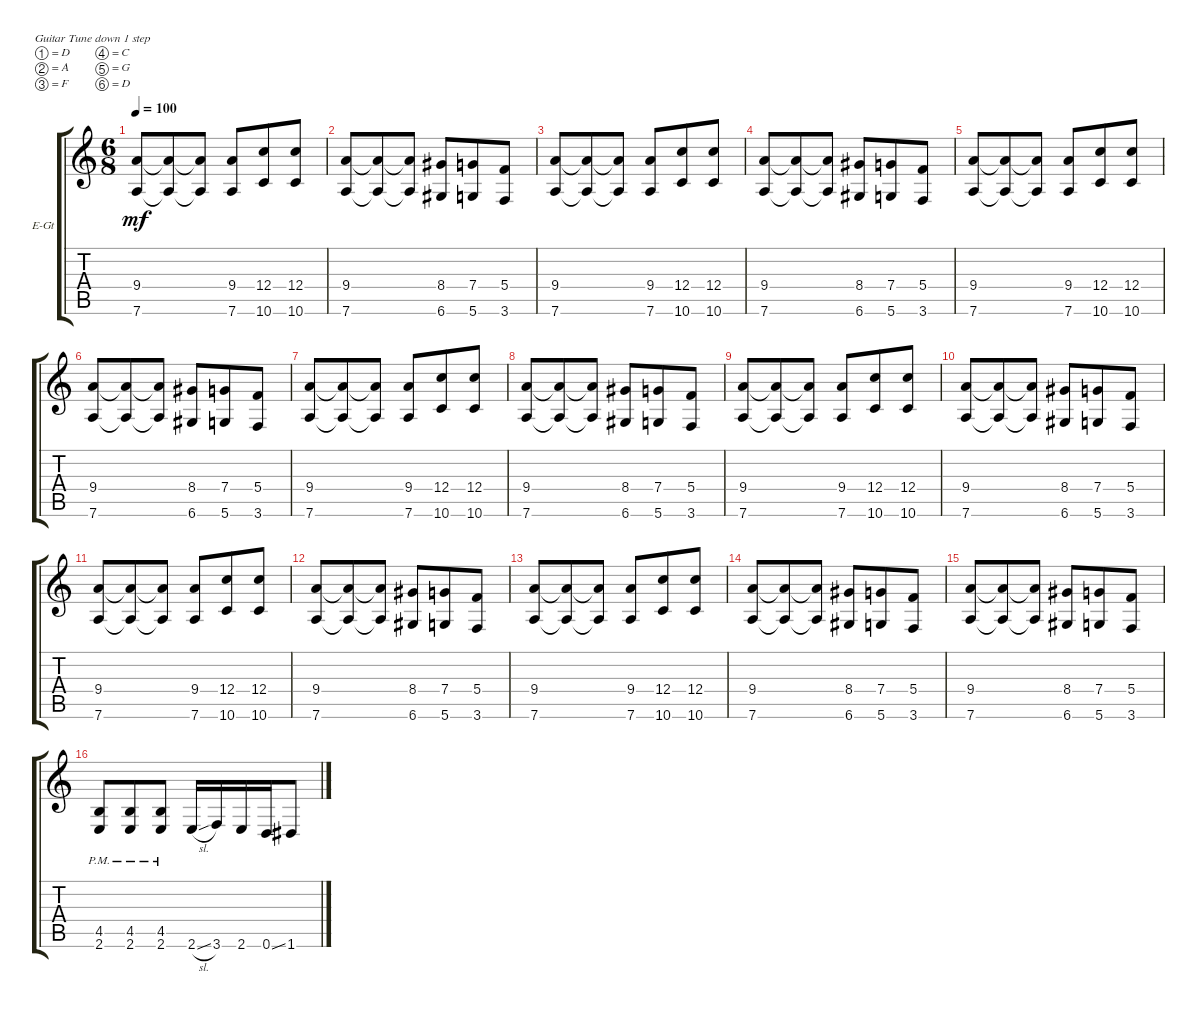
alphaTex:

\defaultSystemsLayout 4
\bracketExtendMode groupsimilarinstruments
\firstSystemTrackNameOrientation horizontal
\otherSystemsTrackNameOrientation horizontal
\track ("Guitar Left" "E-Gt") {instrument overdrivenguitar}
\staff {score tabs}
\tuning (D4 A3 F3 C3 G2 D2)
\ts (6 8)
\tempo 100
\clef g2
\ks c
(7.6 9.4).8{dy mf} (7.6{t} 9.4{t}).8 (7.6{t} 9.4{t}).8 (7.6 9.4).8 (10.6 12.4).8 (10.6 12.4).8 |
(7.6 9.4).8 (7.6{t} 9.4{t}).8 (7.6{t} 9.4{t}).8 (6.6 8.4).8 (5.6 7.4).8 (3.6 5.4).8 |
(7.6 9.4).8 (7.6{t} 9.4{t}).8 (7.6{t} 9.4{t}).8 (7.6 9.4).8 (10.6 12.4).8 (10.6 12.4).8 |
(7.6 9.4).8 (7.6{t} 9.4{t}).8 (7.6{t} 9.4{t}).8 (6.6 8.4).8 (5.6 7.4).8 (3.6 5.4).8 |
(7.6 9.4).8 (7.6{t} 9.4{t}).8 (7.6{t} 9.4{t}).8 (7.6 9.4).8 (10.6 12.4).8 (10.6 12.4).8 |
(7.6 9.4).8 (7.6{t} 9.4{t}).8 (7.6{t} 9.4{t}).8 (6.6 8.4).8 (5.6 7.4).8 (3.6 5.4).8 |
(7.6 9.4).8 (7.6{t} 9.4{t}).8 (7.6{t} 9.4{t}).8 (7.6 9.4).8 (10.6 12.4).8 (10.6 12.4).8 |
(7.6 9.4).8 (7.6{t} 9.4{t}).8 (7.6{t} 9.4{t}).8 (6.6 8.4).8 (5.6 7.4).8 (3.6 5.4).8 |
(7.6 9.4).8 (7.6{t} 9.4{t}).8 (7.6{t} 9.4{t}).8 (7.6 9.4).8 (10.6 12.4).8 (10.6 12.4).8 |
(7.6 9.4).8 (7.6{t} 9.4{t}).8 (7.6{t} 9.4{t}).8 (6.6 8.4).8 (5.6 7.4).8 (3.6 5.4).8 |
(7.6 9.4).8 (7.6{t} 9.4{t}).8 (7.6{t} 9.4{t}).8 (7.6 9.4).8 (10.6 12.4).8 (10.6 12.4).8 |
(7.6 9.4).8 (7.6{t} 9.4{t}).8 (7.6{t} 9.4{t}).8 (6.6 8.4).8 (5.6 7.4).8 (3.6 5.4).8 |
(7.6 9.4).8 (7.6{t} 9.4{t}).8 (7.6{t} 9.4{t}).8 (7.6 9.4).8 (10.6 12.4).8 (10.6 12.4).8 |
(7.6 9.4).8 (7.6{t} 9.4{t}).8 (7.6{t} 9.4{t}).8 (6.6 8.4).8 (5.6 7.4).8 (3.6 5.4).8 |
(7.6 9.4).8 (7.6{t} 9.4{t}).8 (7.6{t} 9.4{t}).8 (6.6 8.4).8 (5.6 7.4).8 (3.6 5.4).8 |
(2.6{pm} 4.5{pm}).8 (2.6{pm} 4.5{pm}).8 (2.6{pm} 4.5{pm}).8 2.6{sl}.16 3.6.16 2.6.16 0.6{ss}.16 1.6.8
